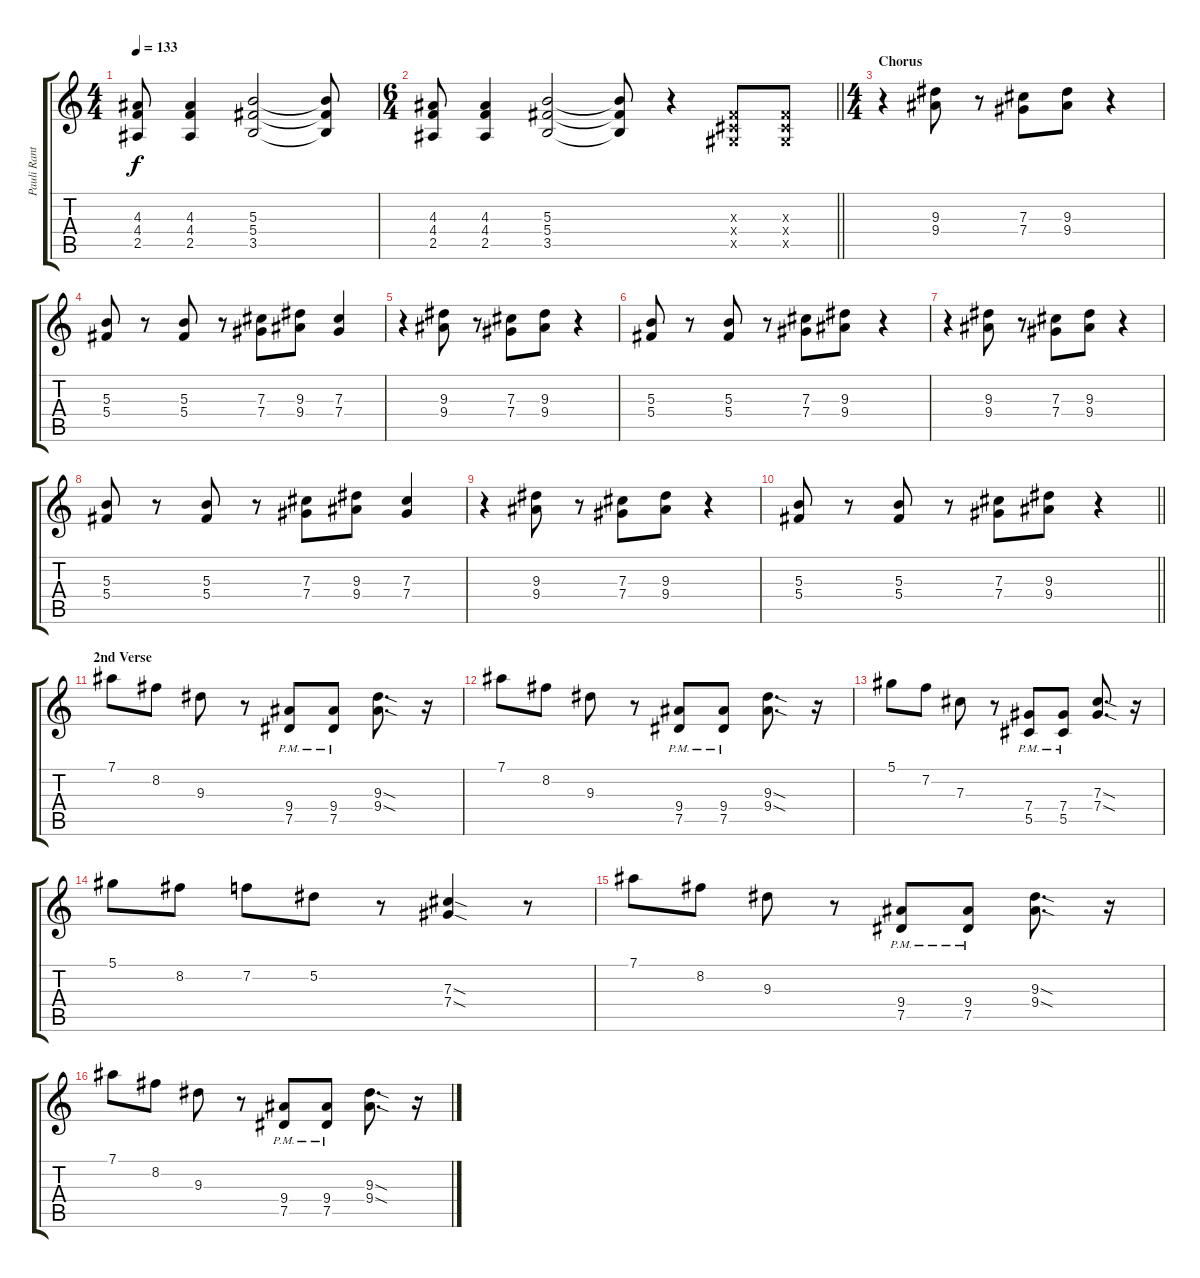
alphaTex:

\track ("Pauli Rantasalmi - Guitar" "Pauli Rant") {instrument distortionguitar}
\staff {score tabs}
\tuning (Eb4 Bb3 Gb3 Db3 Ab2 Eb2) {hide}
\ts (4 4)
\tempo 133
\clef g2
\ks c
(4.3 4.4 2.5).8{dy f} (4.3 4.4 2.5).4 (5.3 5.4 3.5).2 (5.3{t} 5.4{t} 3.5{t}).8 |
\ts (6 4)
\barLineRight lightlight
(4.3 4.4 2.5).8 (4.3 4.4 2.5).4 (5.3 5.4 3.5).2 (5.3{t} 5.4{t} 3.5{t}).8 r.4 (0.3{x} 0.4{x} 0.5{x}).8 (0.3{x} 0.4{x} 0.5{x}).8 |
\ts (4 4)
\section ("" "Chorus")
r.4 (9.3 9.4).8 r.8 (7.3 7.4).8 (9.3 9.4).8 r.4 |
(5.3 5.4).8 r.8 (5.3 5.4).8 r.8 (7.3 7.4).8 (9.3 9.4).8 (7.3 7.4).4 |
r.4 (9.3 9.4).8 r.8 (7.3 7.4).8 (9.3 9.4).8 r.4 |
(5.3 5.4).8 r.8 (5.3 5.4).8 r.8 (7.3 7.4).8 (9.3 9.4).8 r.4 |
r.4 (9.3 9.4).8 r.8 (7.3 7.4).8 (9.3 9.4).8 r.4 |
(5.3 5.4).8 r.8 (5.3 5.4).8 r.8 (7.3 7.4).8 (9.3 9.4).8 (7.3 7.4).4 |
r.4 (9.3 9.4).8 r.8 (7.3 7.4).8 (9.3 9.4).8 r.4 |
\barLineRight lightlight
(5.3 5.4).8 r.8 (5.3 5.4).8 r.8 (7.3 7.4).8 (9.3 9.4).8 r.4 |
\section ("" "2nd Verse")
7.1.8 8.2.8 9.3.8 r.8 (9.4{pm} 7.5{pm}).8 (9.4{pm} 7.5{pm}).8 (9.3{sod} 9.4{sod}).8{d} r.16 |
7.1.8 8.2.8 9.3.8 r.8 (9.4{pm} 7.5{pm}).8 (9.4{pm} 7.5{pm}).8 (9.3{sod} 9.4{sod}).8{d} r.16 |
5.1.8 7.2.8 7.3.8 r.8 (7.4{pm} 5.5{pm}).8 (7.4{pm} 5.5{pm}).8 (7.3{sod} 7.4{sod}).8{d} r.16 |
5.1.8 8.2.8 7.2.8 5.2.8 r.8 (7.3{sod} 7.4{sod}).4 r.8 |
7.1.8 8.2.8 9.3.8 r.8 (9.4{pm} 7.5{pm}).8 (9.4{pm} 7.5{pm}).8 (9.3{sod} 9.4{sod}).8{d} r.16 |
7.1.8 8.2.8 9.3.8 r.8 (9.4{pm} 7.5{pm}).8 (9.4{pm} 7.5{pm}).8 (9.3{sod} 9.4{sod}).8{d} r.16
